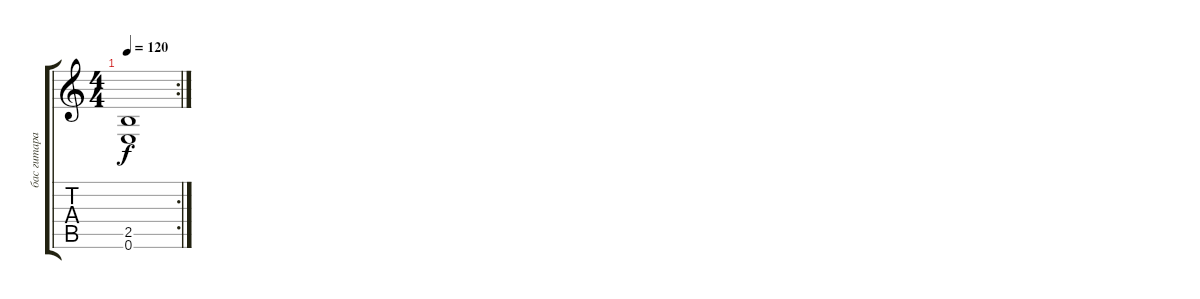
\track ("бас гитара" "бас гитара") {instrument distortionguitar}
\staff {score tabs}
\tuning (E4 B3 G3 D3 A2 E2) {hide}
\rc 2
\ts (4 4)
\tempo 120
\clef g2
\ks c
(2.5 0.6).1{dy f}
